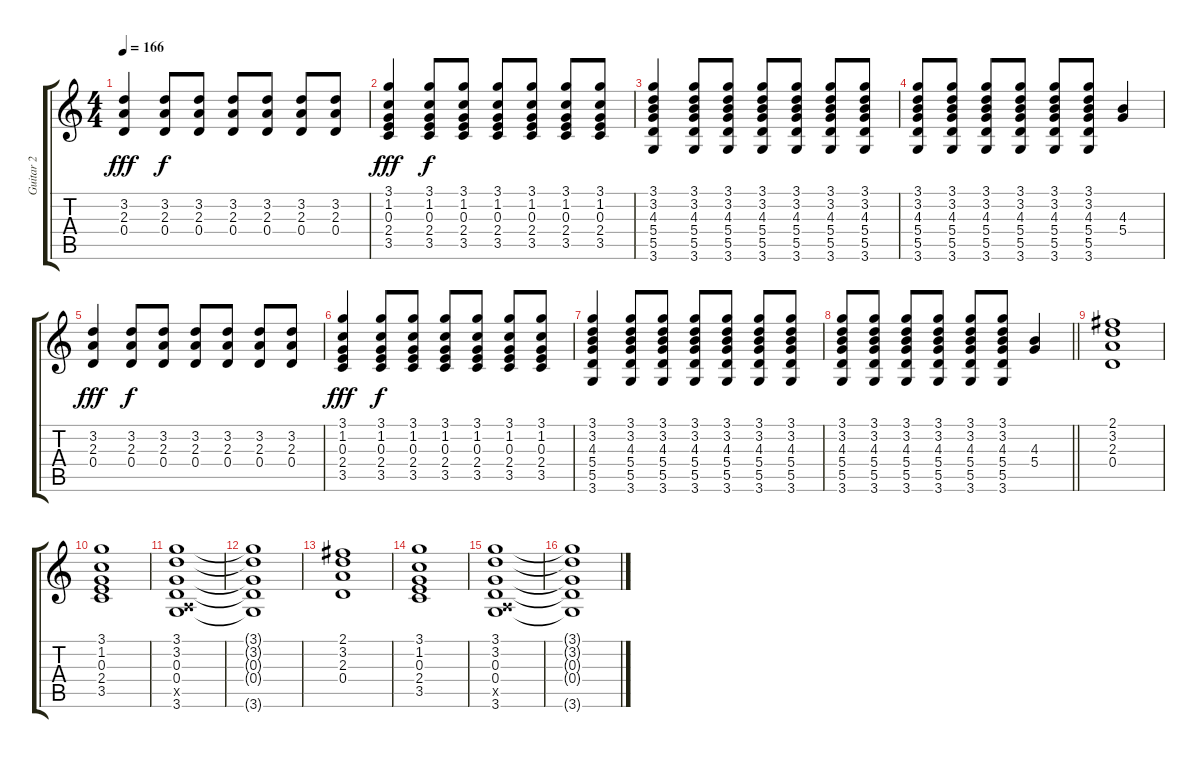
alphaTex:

\track ("Guitar 2" "Guitar 2") {instrument overdrivenguitar}
\staff {score tabs}
\tuning (E4 B3 G3 D3 A2 E2) {hide}
\ts (4 4)
\tempo 166
\clef g2
\ks c
(3.2 2.3 0.4).4{dy fff} (3.2 2.3 0.4).8{dy f} (3.2 2.3 0.4).8 (3.2 2.3 0.4).8 (3.2 2.3 0.4).8 (3.2 2.3 0.4).8 (3.2 2.3 0.4).8 |
(3.1 1.2 0.3 2.4 3.5).4{dy fff} (3.1 1.2 0.3 2.4 3.5).8{dy f} (3.1 1.2 0.3 2.4 3.5).8 (3.1 1.2 0.3 2.4 3.5).8 (3.1 1.2 0.3 2.4 3.5).8 (3.1 1.2 0.3 2.4 3.5).8 (3.1 1.2 0.3 2.4 3.5).8 |
(3.1 3.2 4.3 5.4 5.5 3.6).4 (3.1 3.2 4.3 5.4 5.5 3.6).8 (3.1 3.2 4.3 5.4 5.5 3.6).8 (3.1 3.2 4.3 5.4 5.5 3.6).8 (3.1 3.2 4.3 5.4 5.5 3.6).8 (3.1 3.2 4.3 5.4 5.5 3.6).8 (3.1 3.2 4.3 5.4 5.5 3.6).8 |
(3.1 3.2 4.3 5.4 5.5 3.6).8 (3.1 3.2 4.3 5.4 5.5 3.6).8 (3.1 3.2 4.3 5.4 5.5 3.6).8 (3.1 3.2 4.3 5.4 5.5 3.6).8 (3.1 3.2 4.3 5.4 5.5 3.6).8 (3.1 3.2 4.3 5.4 5.5 3.6).8 (4.3 5.4).4 |
(3.2 2.3 0.4).4{dy fff} (3.2 2.3 0.4).8{dy f} (3.2 2.3 0.4).8 (3.2 2.3 0.4).8 (3.2 2.3 0.4).8 (3.2 2.3 0.4).8 (3.2 2.3 0.4).8 |
(3.1 1.2 0.3 2.4 3.5).4{dy fff} (3.1 1.2 0.3 2.4 3.5).8{dy f} (3.1 1.2 0.3 2.4 3.5).8 (3.1 1.2 0.3 2.4 3.5).8 (3.1 1.2 0.3 2.4 3.5).8 (3.1 1.2 0.3 2.4 3.5).8 (3.1 1.2 0.3 2.4 3.5).8 |
(3.1 3.2 4.3 5.4 5.5 3.6).4 (3.1 3.2 4.3 5.4 5.5 3.6).8 (3.1 3.2 4.3 5.4 5.5 3.6).8 (3.1 3.2 4.3 5.4 5.5 3.6).8 (3.1 3.2 4.3 5.4 5.5 3.6).8 (3.1 3.2 4.3 5.4 5.5 3.6).8 (3.1 3.2 4.3 5.4 5.5 3.6).8 |
\barLineRight lightlight
(3.1 3.2 4.3 5.4 5.5 3.6).8 (3.1 3.2 4.3 5.4 5.5 3.6).8 (3.1 3.2 4.3 5.4 5.5 3.6).8 (3.1 3.2 4.3 5.4 5.5 3.6).8 (3.1 3.2 4.3 5.4 5.5 3.6).8 (3.1 3.2 4.3 5.4 5.5 3.6).8 (4.3 5.4).4 |
(2.1 3.2 2.3 0.4).1 |
(3.1 1.2 0.3 2.4 3.5).1 |
(3.1 3.2 0.3 0.4 0.5{x} 3.6).1 |
(3.1{t} 3.2{t} 0.3{t} 0.4{t} 3.6{t}).1 |
(2.1 3.2 2.3 0.4).1 |
(3.1 1.2 0.3 2.4 3.5).1 |
(3.1 3.2 0.3 0.4 0.5{x} 3.6).1 |
(3.1{t} 3.2{t} 0.3{t} 0.4{t} 3.6{t}).1
